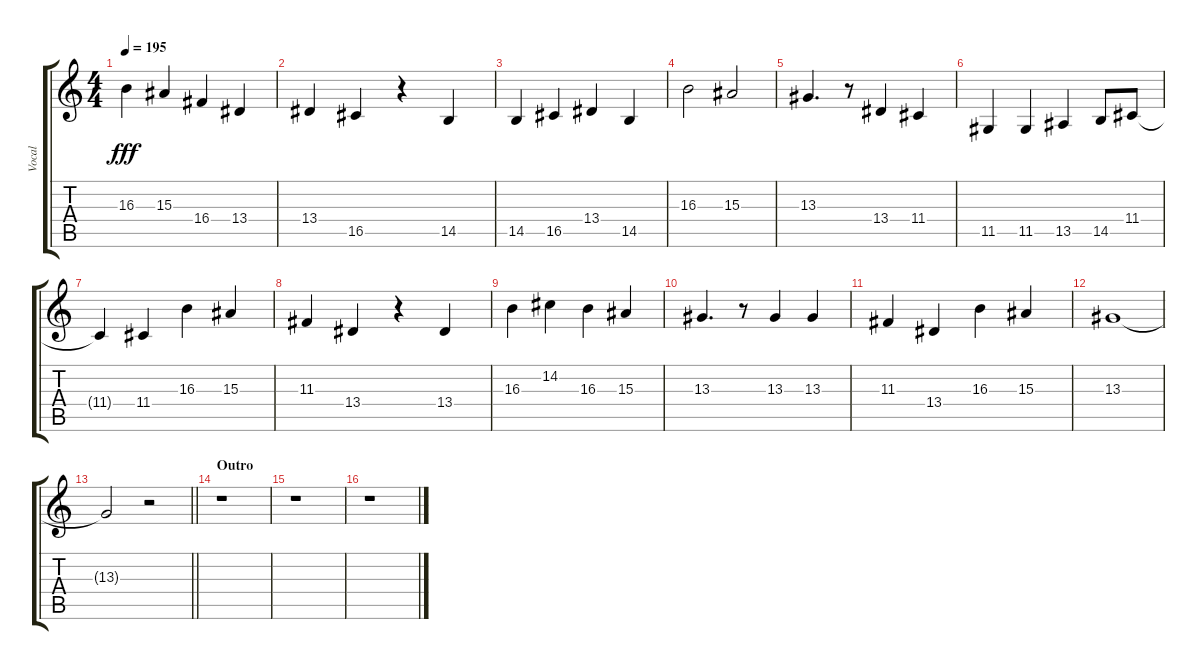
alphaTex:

\track ("Vocal" "Vocal") {instrument acousticgrandpiano}
\staff {score tabs}
\tuning (E4 B3 G3 D3 A2 E2) {hide}
\ts (4 4)
\tempo 195
\clef g2
\ks c
16.3.4{dy fff} 15.3.4 16.4.4 13.4.4 |
13.4.4 16.5.4 r.4 14.5.4 |
14.5.4 16.5.4 13.4.4 14.5.4 |
16.3.2 15.3.2 |
13.3.4{d} r.8 13.4.4 11.4.4 |
11.5.4 11.5.4 13.5.4 14.5.8 11.4.8 |
11.4{t}.4 11.4.4 16.3.4 15.3.4 |
11.3.4 13.4.4 r.4 13.4.4 |
16.3.4 14.2.4 16.3.4 15.3.4 |
13.3.4{d} r.8 13.3.4 13.3.4 |
11.3.4 13.4.4 16.3.4 15.3.4 |
13.3.1 |
\barLineRight lightlight
13.3{t}.2 r.2 |
\section ("" "Outro")
r.1 |
r.1 |
r.1
